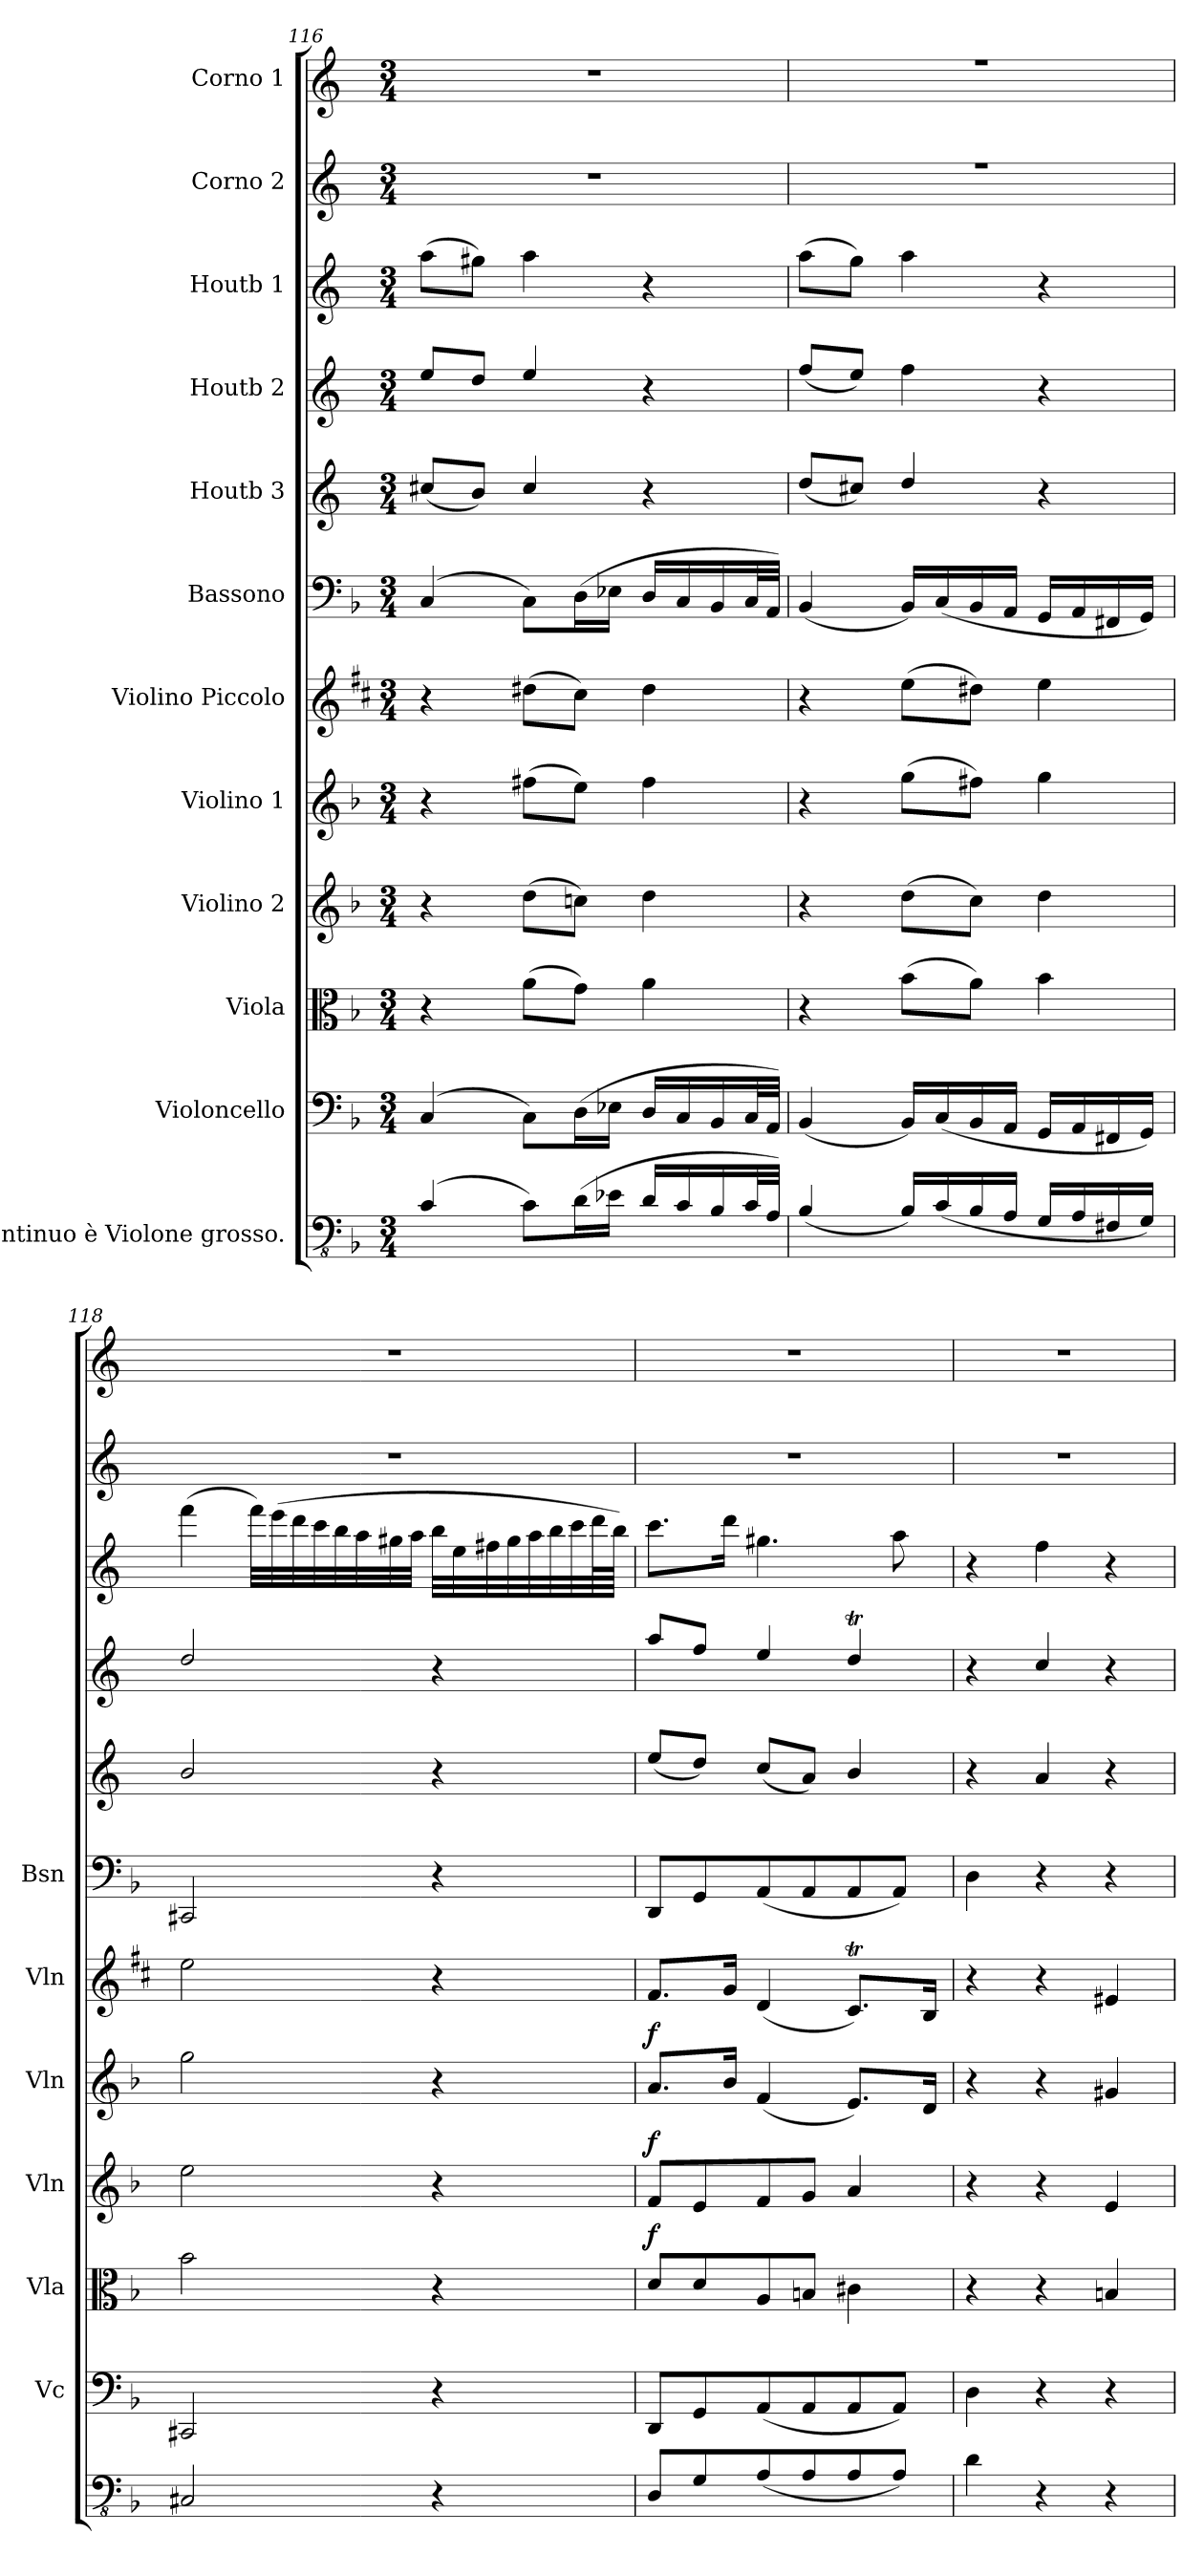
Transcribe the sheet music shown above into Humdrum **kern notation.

**kern	**dynam	**kern	**dynam	**kern	**dynam	**kern	**dynam	**kern	**dynam	**kern	**dynam	**kern	**dynam	**kern	**dynam	**kern	**dynam	**kern	**dynam	**kern	**kern
*part12	*part12	*part11	*part11	*part10	*part10	*part9	*part9	*part8	*part8	*part7	*part7	*part6	*part6	*part5	*part5	*part4	*part4	*part3	*part3	*part2	*part1
*staff12	*staff12	*staff11	*staff11	*staff10	*staff10	*staff9	*staff9	*staff8	*staff8	*staff7	*staff7	*staff6	*staff6	*staff5	*staff5	*staff4	*staff4	*staff3	*staff3	*staff2	*staff1
*I"Continuo è Violone grosso.	*	*I"Violoncello	*	*I"Viola	*	*I"Violino 2	*	*I"Violino 1	*	*I"Violino Piccolo	*	*I"Bassono	*	*I"Houtb 3	*	*I"Houtb 2	*	*I"Houtb 1	*	*I"Corno 2	*I"Corno 1
*	*	*I'Vc	*	*I'Vla	*	*I'Vln	*	*I'Vln	*	*I'Vln	*	*I'Bsn	*	*	*	*	*	*	*	*	*
*clefFv4	*	*clefF4	*	*clefC3	*	*clefG2	*	*clefG2	*	*clefG2	*	*clefF4	*	*clefG2	*	*clefG2	*	*clefG2	*	*clefG2	*clefG2
*ITrd7c12	*	*	*	*	*	*	*	*	*	*ITrd-2c-3	*	*	*	*ITrd4c7	*	*ITrd4c7	*	*ITrd4c7	*	*ITrd4c7	*ITrd4c7
*k[b-]	*	*k[b-]	*	*k[b-]	*	*k[b-]	*	*k[b-]	*	*k[b-]	*	*k[b-]	*	*k[b-]	*	*k[b-]	*	*k[b-]	*	*k[b-]	*k[b-]
*M3/4	*	*M3/4	*	*M3/4	*	*M3/4	*	*M3/4	*	*M3/4	*	*M3/4	*	*M3/4	*	*M3/4	*	*M3/4	*	*M3/4	*M3/4
=116	=116	=116	=116	=116	=116	=116	=116	=116	=116	=116	=116	=116	=116	=116	=116	=116	=116	=116	=116	=116	=116
(4CC/	.	(4C/	.	4r	.	4r	.	4r	.	4r	.	(4C/	.	(8f#X/L	.	8a/L	.	(8dd\L	.	2.r	2.r
.	.	.	.	.	.	.	.	.	.	.	.	.	.	8e/J)	.	8g/J	.	8cc#X\J)	.	.	.
8CC\L)	.	8C\L)	.	(8a\L	.	(8dd\L	.	(8ff#X\L	.	(8ff#X\L	.	8C\L)	.	4f#/	.	4a/	.	4dd\	.	.	.
(16DD\L	.	(16D\L	.	8g\J)	.	8ccn\J)	.	8ee\J)	.	8ee\J)	.	(16D\L	.	.	.	.	.	.	.	.	.
16EE-X\JJ	.	16E-X\JJ	.	.	.	.	.	.	.	.	.	16E-X\JJ	.	.	.	.	.	.	.	.	.
16DD/LL	.	16D/LL	.	4a\	.	4dd\	.	4ff#\	.	4ff#\	.	16D/LL	.	4r	.	4r	.	4r	.	.	.
16CC/	.	16C/	.	.	.	.	.	.	.	.	.	16C/	.	.	.	.	.	.	.	.	.
16BBB-/	.	16BB-/	.	.	.	.	.	.	.	.	.	16BB-/	.	.	.	.	.	.	.	.	.
32CC/L	.	32C/L	.	.	.	.	.	.	.	.	.	32C/L	.	.	.	.	.	.	.	.	.
32AAA/JJJ)	.	32AA/JJJ)	.	.	.	.	.	.	.	.	.	32AA/JJJ)	.	.	.	.	.	.	.	.	.
!!LO:PB:g=z
=117	=117	=117	=117	=117	=117	=117	=117	=117	=117	=117	=117	=117	=117	=117	=117	=117	=117	=117	=117	=117	=117
*	*	*	*	*	*	*	*	*	*	*	*	*	*	*	*	*	*	*	*	*^	*^
(4BBB-/	.	(4BB-/	.	4r	.	4r	.	4r	.	4r	.	(4BB-/	.	(8g/L	.	(8b-/L	.	(8dd\L	.	2.r	2.d/yy	2.r	2.d/yy
.	.	.	.	.	.	.	.	.	.	.	.	.	.	8f#X/J)	.	8a/J)	.	8cc\J)	.	.	.	.	.
16BBB-/LL)	.	16BB-/LL)	.	(8b-\L	.	(8dd\L	.	(8gg\L	.	(8gg\L	.	16BB-/LL)	.	4g/	.	4b-\	.	4dd\	.	.	.	.	.
(16CC/	.	(16C/	.	.	.	.	.	.	.	.	.	(16C/	.	.	.	.	.	.	.	.	.	.	.
16BBB-/	.	16BB-/	.	8a\J)	.	8cc\J)	.	8ff#X\J)	.	8ff#X\J)	.	16BB-/	.	.	.	.	.	.	.	.	.	.	.
16AAA/JJ	.	16AA/JJ	.	.	.	.	.	.	.	.	.	16AA/JJ	.	.	.	.	.	.	.	.	.	.	.
16GGG/LL	.	16GG/LL	.	4b-\	.	4dd\	.	4gg\	.	4gg\	.	16GG/LL	.	4r	.	4r	.	4r	.	.	.	.	.
16AAA/	.	16AA/	.	.	.	.	.	.	.	.	.	16AA/	.	.	.	.	.	.	.	.	.	.	.
16FFF#X/	.	16FF#X/	.	.	.	.	.	.	.	.	.	16FF#X/	.	.	.	.	.	.	.	.	.	.	.
16GGG/JJ)	.	16GG/JJ)	.	.	.	.	.	.	.	.	.	16GG/JJ)	.	.	.	.	.	.	.	.	.	.	.
*	*	*	*	*	*	*	*	*	*	*	*	*	*	*	*	*	*	*	*	*v	*v	*	*
*	*	*	*	*	*	*	*	*	*	*	*	*	*	*	*	*	*	*	*	*	*v	*v
=118	=118	=118	=118	=118	=118	=118	=118	=118	=118	=118	=118	=118	=118	=118	=118	=118	=118	=118	=118	=118	=118
2CCC#X/	.	2CC#X/	.	2b-\	.	2ee\	.	2gg\	.	2gg\	.	2CC#X/	.	2e/	.	2g/	.	(4bb-\	.	2.r	2.r
.	.	.	.	.	.	.	.	.	.	.	.	.	.	.	.	.	.	32bb-\LLL)	.	.	.
.	.	.	.	.	.	.	.	.	.	.	.	.	.	.	.	.	.	(32aa\	.	.	.
.	.	.	.	.	.	.	.	.	.	.	.	.	.	.	.	.	.	32gg\	.	.	.
.	.	.	.	.	.	.	.	.	.	.	.	.	.	.	.	.	.	32ff\	.	.	.
.	.	.	.	.	.	.	.	.	.	.	.	.	.	.	.	.	.	32ee\	.	.	.
.	.	.	.	.	.	.	.	.	.	.	.	.	.	.	.	.	.	32dd\	.	.	.
.	.	.	.	.	.	.	.	.	.	.	.	.	.	.	.	.	.	32cc#X\	.	.	.
.	.	.	.	.	.	.	.	.	.	.	.	.	.	.	.	.	.	32dd\JJJ	.	.	.
4r	.	4r	.	4r	.	4r	.	4r	.	4r	.	4r	.	4r	.	4r	.	32ee\LLL	.	.	.
.	.	.	.	.	.	.	.	.	.	.	.	.	.	.	.	.	.	32a\	.	.	.
.	.	.	.	.	.	.	.	.	.	.	.	.	.	.	.	.	.	32bn\	.	.	.
.	.	.	.	.	.	.	.	.	.	.	.	.	.	.	.	.	.	32cc#\	.	.	.
.	.	.	.	.	.	.	.	.	.	.	.	.	.	.	.	.	.	32dd\	.	.	.
.	.	.	.	.	.	.	.	.	.	.	.	.	.	.	.	.	.	32ee\	.	.	.
.	.	.	.	.	.	.	.	.	.	.	.	.	.	.	.	.	.	32ff\	.	.	.
.	.	.	.	.	.	.	.	.	.	.	.	.	.	.	.	.	.	64gg\L	.	.	.
.	.	.	.	.	.	.	.	.	.	.	.	.	.	.	.	.	.	64ee\JJJJ)	.	.	.
=119	=119	=119	=119	=119	=119	=119	=119	=119	=119	=119	=119	=119	=119	=119	=119	=119	=119	=119	=119	=119	=119
!	!	!	!LO:DY:b	!	!LO:DY:a	!	!LO:DY:a	!	!LO:DY:a	!	!LO:DY:a	!	!LO:DY:b	!	!LO:DY:b	!	!LO:DY:b	!	!	!	!
8DDD/L	.	8DD/L	other-dynamics	8d\L	f	8f/L	f	8.a/L	f	8.a/L	other-dynamics	8DD/L	other-dynamics	(8a/L	other-dynamics	8dd\L	other-dynamics	8.ff\L	.	2.r	2.r
8GGG/	.	8GG/	.	8d\	.	8e/	.	.	.	.	.	8GG/	.	8g/J)	.	8b-/J	.	.	.	.	.
.	.	.	.	.	.	.	.	16b-/Jk	.	16b-/Jk	.	.	.	.	.	.	.	16gg\Jk	.	.	.
(8AAA/	.	(8AA/	.	8A/	.	8f/	.	(4f/	.	(4f/	.	(8AA/	.	(8f/L	.	4a/	.	4.cc#X\	.	.	.
8AAA/	.	8AA/	.	8Bn/J	.	8g/J	.	.	.	.	.	8AA/	.	8d/J)	.	.	.	.	.	.	.
8AAA/	.	8AA/	.	4c#X\	.	4a/	.	8.e/L)	.	8.et/L)	.	8AA/	.	4e/	.	4gT/	.	.	.	.	.
8AAA/J)	.	8AA/J)	.	.	.	.	.	.	.	.	.	8AA/J)	.	.	.	.	.	8dd\	.	.	.
.	.	.	.	.	.	.	.	16d/Jk	.	16d/Jk	.	.	.	.	.	.	.	.	.	.	.
=120	=120	=120	=120	=120	=120	=120	=120	=120	=120	=120	=120	=120	=120	=120	=120	=120	=120	=120	=120	=120	=120
!	!LO:DY:b	!	!LO:DY:b	!	!	!	!	!	!	!	!	!	!LO:DY:b	!	!	!	!	!	!	!	!
4DD\	other-dynamics	4D\	other-dynamics	4r	.	4r	.	4r	.	4r	.	4D\	other-dynamics	4r	.	4r	.	4r	.	2.r	2.r
!	!	!	!	!	!	!	!	!	!	!	!	!	!	!	!LO:DY:b	!	!LO:DY:b	!	!LO:DY:b	!	!
4r	.	4r	.	4r	.	4r	.	4r	.	4r	.	4r	.	4d/	other-dynamics	4f/	other-dynamics	4b-\	other-dynamics	.	.
!	!	!	!	!	!	!	!	!	!LO:DY:b	!	!LO:DY:b	!	!	!	!	!	!	!	!	!	!
4r	.	4r	.	4Bn/	.	4e/	.	4g#X/	other-dynamics	4g#X/	other-dynamics	4r	.	4r	.	4r	.	4r	.	.	.
=	=	=	=	=	=	=	=	=	=	=	=	=	=	=	=	=	=	=	=	=	=
*-	*-	*-	*-	*-	*-	*-	*-	*-	*-	*-	*-	*-	*-	*-	*-	*-	*-	*-	*-	*-	*-
